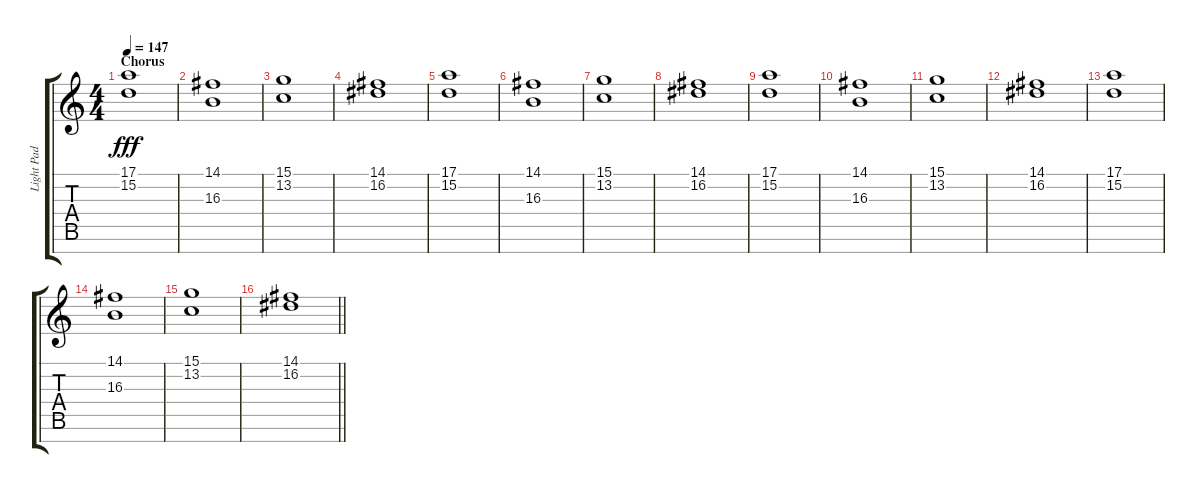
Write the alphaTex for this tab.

\track ("Light Pad" "Light Pad") {instrument synthvoice}
\staff {score tabs}
\tuning (E4 B3 G3 D3 A2 E2 B1) {hide}
\ts (4 4)
\section ("" "Chorus")
\tempo 147
\clef g2
\ks c
(17.1 15.2).1{dy fff} |
(14.1 16.3).1 |
(15.1 13.2).1 |
(14.1 16.2).1 |
(17.1 15.2).1 |
(14.1 16.3).1 |
(15.1 13.2).1 |
(14.1 16.2).1 |
(17.1 15.2).1 |
(14.1 16.3).1 |
(15.1 13.2).1 |
(14.1 16.2).1 |
(17.1 15.2).1 |
(14.1 16.3).1 |
(15.1 13.2).1 |
\barLineRight lightlight
(14.1 16.2).1
